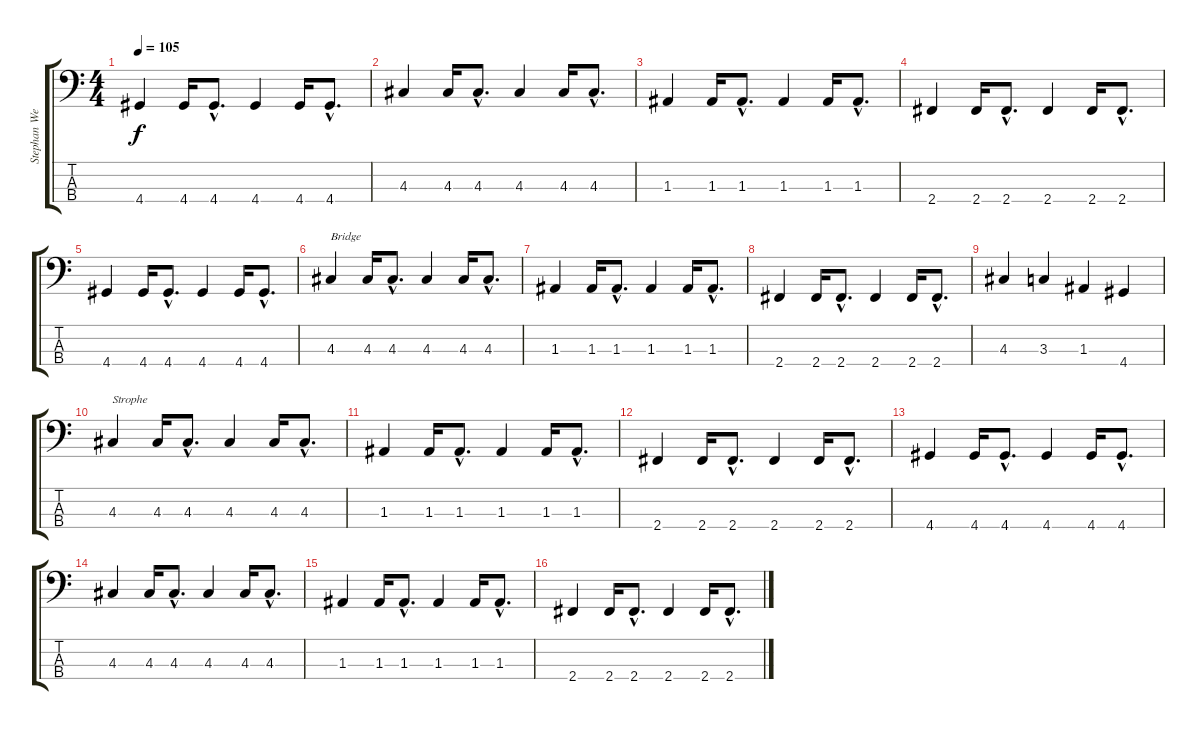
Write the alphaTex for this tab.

\track ("Stephan Weidner" "Stephan We") {instrument electricbasspick}
\staff {score tabs}
\tuning (G2 D2 A1 E1) {hide}
\ts (4 4)
\tempo 105
\clef f4
\ks c
4.4.4{dy f} 4.4.16 4.4{hac}.8{d} 4.4.4 4.4.16 4.4{hac}.8{d} |
4.3.4 4.3.16 4.3{hac}.8{d} 4.3.4 4.3.16 4.3{hac}.8{d} |
1.3.4 1.3.16 1.3{hac}.8{d} 1.3.4 1.3.16 1.3{hac}.8{d} |
2.4.4 2.4.16 2.4{hac}.8{d} 2.4.4 2.4.16 2.4{hac}.8{d} |
4.4.4 4.4.16 4.4{hac}.8{d} 4.4.4 4.4.16 4.4{hac}.8{d} |
4.3.4{txt "Bridge"} 4.3.16 4.3{hac}.8{d} 4.3.4 4.3.16 4.3{hac}.8{d} |
1.3.4 1.3.16 1.3{hac}.8{d} 1.3.4 1.3.16 1.3{hac}.8{d} |
2.4.4 2.4.16 2.4{hac}.8{d} 2.4.4 2.4.16 2.4{hac}.8{d} |
4.3.4 3.3.4 1.3.4 4.4.4 |
4.3.4{txt "Strophe"} 4.3.16 4.3{hac}.8{d} 4.3.4 4.3.16 4.3{hac}.8{d} |
1.3.4 1.3.16 1.3{hac}.8{d} 1.3.4 1.3.16 1.3{hac}.8{d} |
2.4.4 2.4.16 2.4{hac}.8{d} 2.4.4 2.4.16 2.4{hac}.8{d} |
4.4.4 4.4.16 4.4{hac}.8{d} 4.4.4 4.4.16 4.4{hac}.8{d} |
4.3.4 4.3.16 4.3{hac}.8{d} 4.3.4 4.3.16 4.3{hac}.8{d} |
1.3.4 1.3.16 1.3{hac}.8{d} 1.3.4 1.3.16 1.3{hac}.8{d} |
2.4.4 2.4.16 2.4{hac}.8{d} 2.4.4 2.4.16 2.4{hac}.8{d}
